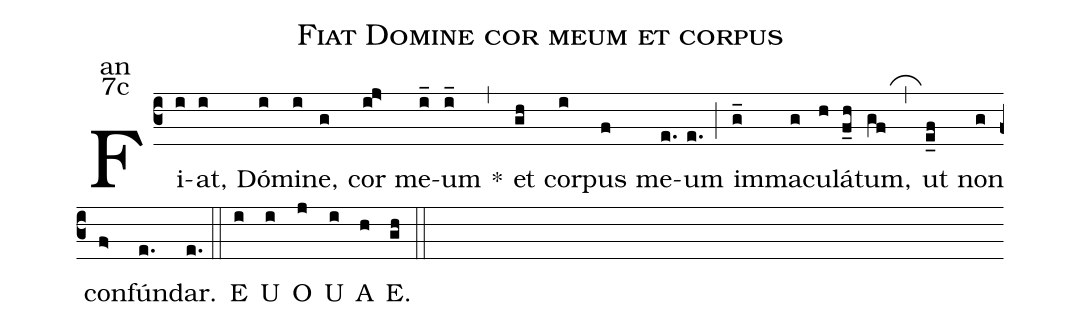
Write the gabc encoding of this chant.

name:Fiat Domine cor meum et corpus;
office-part:an;
mode:7c;
%%
(c3) Fi(i)at,(i) Dó(i)mi(i)ne,(g) cor(ij>) me(i_)um(i_)
<sp>*</sp>(,)
et(gh) cor(i)pus(f) me(e.)um(e.) (;)
im(g_)ma(g)cu(h)lá(f_h)tum,(gf) (,_)
ut(e_f) non(g) con(f>)fún(e.)dar.(e.) (::)
<eu>E(i) U(i) O(j) U(i) A(h) E.(gh) </eu>(::)
